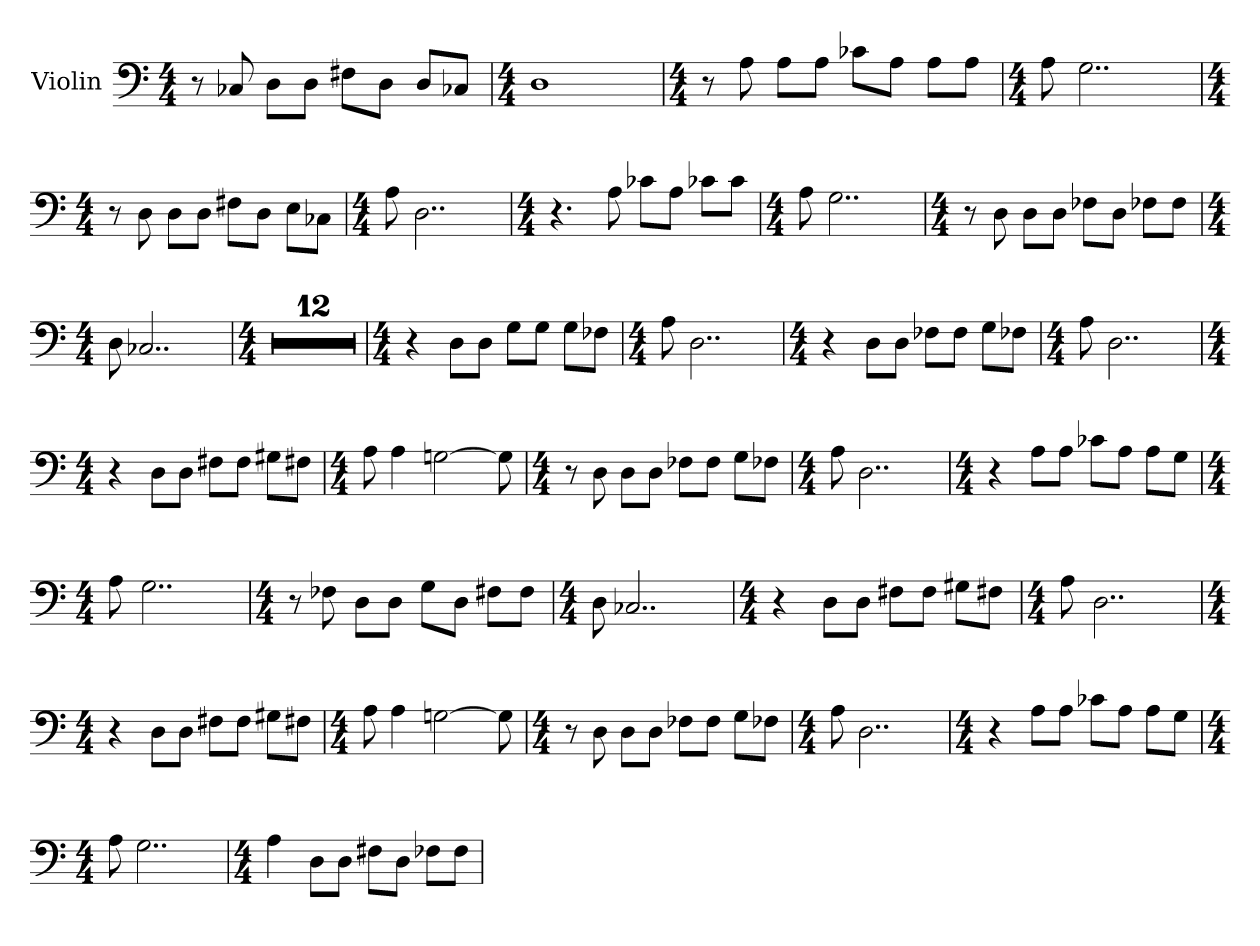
**kern
*part1
*staff1
*I"Violin
*I'Vln
*M4/4
=
8r
8C-X
8DL
8DJ
8F#XL
8DJ
8DL
8C-XJ
=
*M4/4
1D
=
*M4/4
8r
8A
8AL
8AJ
8c-XL
8AJ
8AL
8AJ
=
*M4/4
8A
2..G
=
*M4/4
8r
8D
8DL
8DJ
8F#XL
8DJ
8EL
8C-XJ
=
*M4/4
8A
2..D
=
*M4/4
4.r
8A
8c-XL
8AJ
8c-XL
8c-J
=
*M4/4
8A
2..G
=
*M4/4
8r
8D
8DL
8DJ
8F-XL
8DJ
8F-XL
8F-J
=
*M4/4
8D
2..C-X
=
*M4/4
1r
=
*M4/4
1r
=
*M4/4
1r
=
*M4/4
1r
=
*M4/4
1r
=
*M4/4
1r
=
*M4/4
1r
=
*M4/4
1r
=
*M4/4
1r
=
*M4/4
1r
=
*M4/4
1r
=
*M4/4
1r
=
*M4/4
4r
8DL
8DJ
8GL
8GJ
8GL
8F-XJ
=
*M4/4
8A
2..D
=
*M4/4
4r
8DL
8DJ
8F-XL
8F-J
8GL
8F-XJ
=
*M4/4
8A
2..D
=
*M4/4
4r
8DL
8DJ
8F#XL
8F#J
8G#XL
8F#XJ
=
*M4/4
8A
4A
[2Gn
8G]
=
*M4/4
8r
8D
8DL
8DJ
8F-XL
8F-J
8GL
8F-XJ
=
*M4/4
8A
2..D
=
*M4/4
4r
8AL
8AJ
8c-XL
8AJ
8AL
8GJ
=
*M4/4
8A
2..G
=
*M4/4
8r
8F-X
8DL
8DJ
8GL
8DJ
8F#XL
8F#J
=
*M4/4
8D
2..C-X
=
*M4/4
4r
8DL
8DJ
8F#XL
8F#J
8G#XL
8F#XJ
=
*M4/4
8A
2..D
=
*M4/4
4r
8DL
8DJ
8F#XL
8F#J
8G#XL
8F#XJ
=
*M4/4
8A
4A
[2Gn
8G]
=
*M4/4
8r
8D
8DL
8DJ
8F-XL
8F-J
8GL
8F-XJ
=
*M4/4
8A
2..D
=
*M4/4
4r
8AL
8AJ
8c-XL
8AJ
8AL
8GJ
=
*M4/4
8A
2..G
=
*M4/4
4A
8DL
8DJ
8F#XL
8DJ
8F-XL
8F-J
=
*-
